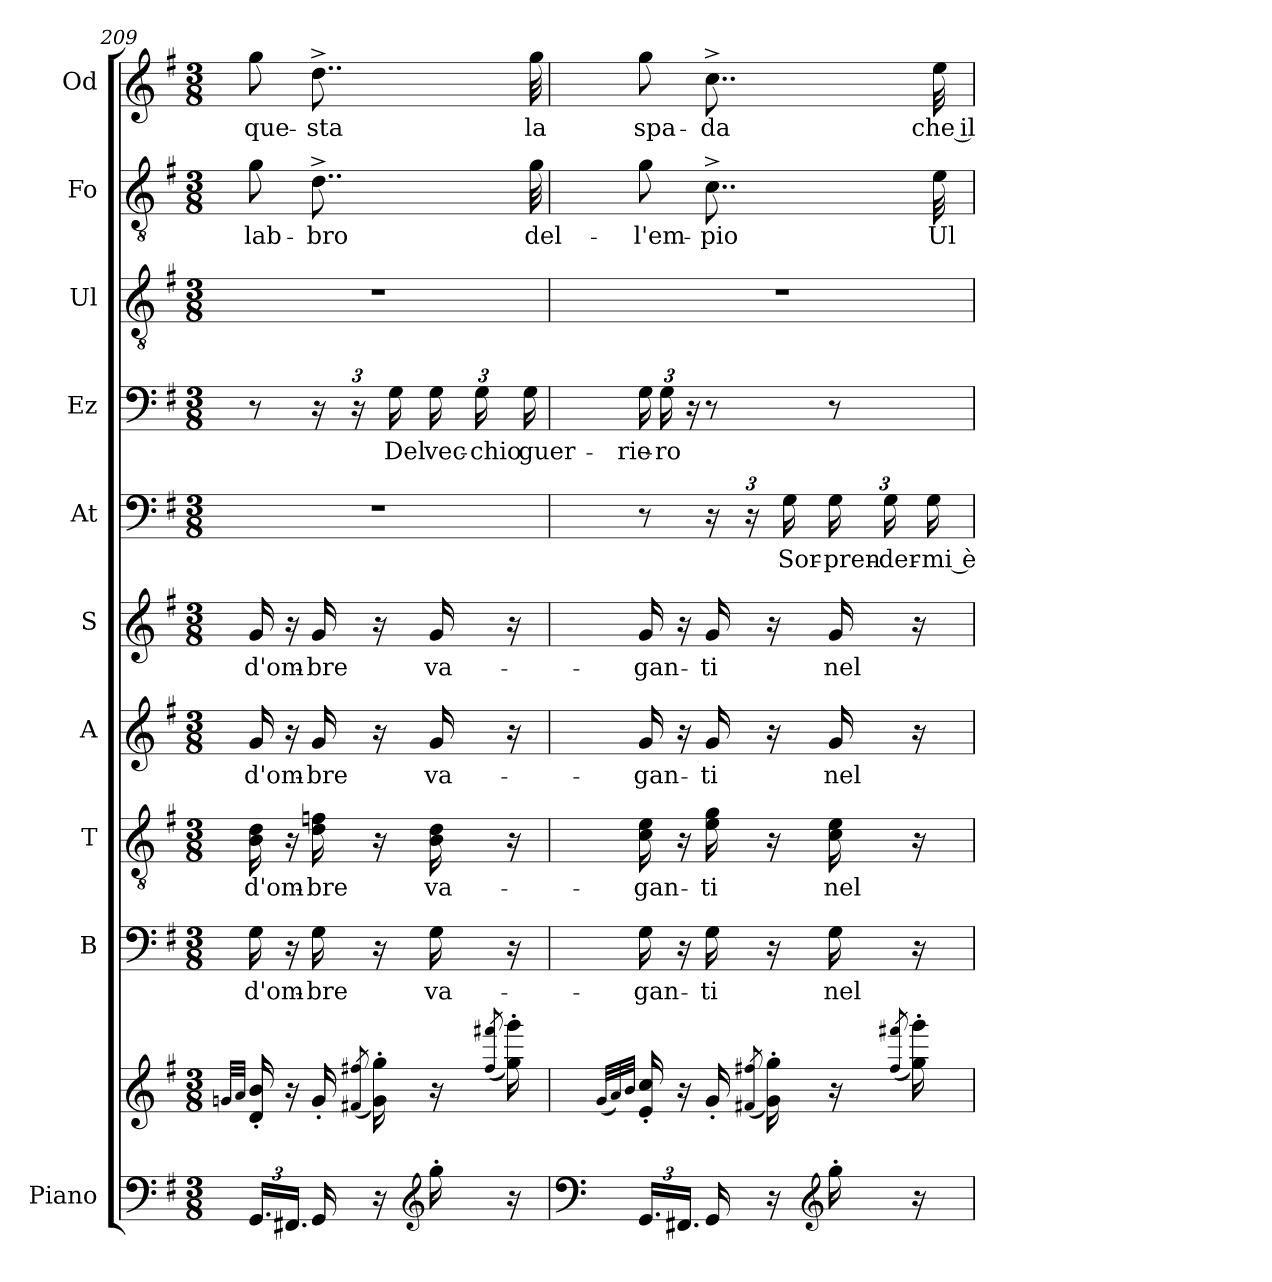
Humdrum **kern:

**kern	**kern	**kern	**text	**kern	**text	**kern	**text	**kern	**text	**kern	**text	**kern	**text	**kern	**kern	**text	**kern	**text
*part10	*part10	*part9	*part9	*part8	*part8	*part7	*part7	*part6	*part6	*part5	*part5	*part4	*part4	*part3	*part2	*part2	*part1	*part1
*staff11	*staff10	*staff9	*staff9	*staff8	*staff8	*staff7	*staff7	*staff6	*staff6	*staff5	*staff5	*staff4	*staff4	*staff3	*staff2	*staff2	*staff1	*staff1
*I"Piano	*	*I"B	*	*I"T	*	*I"A	*	*I"S	*	*I"At	*	*I"Ez	*	*I"Ul	*I"Fo	*	*I"Od	*
*I'Pno	*	*I'B	*	*I'T	*	*I'A	*	*I'S	*	*I'At	*	*I'Ez	*	*I'Ul	*I'Fo	*	*I'Od	*
!!LO:PB:g=z
*clefF4	*clefG2	*clefF4	*	*clefGv2	*	*clefG2	*	*clefG2	*	*clefF4	*	*clefF4	*	*clefGv2	*clefGv2	*	*clefG2	*
*k[f#]	*k[f#]	*k[f#]	*	*k[f#]	*	*k[f#]	*	*k[f#]	*	*k[f#]	*	*k[f#]	*	*k[f#]	*k[f#]	*	*k[f#]	*
*M3/8	*M3/8	*M3/8	*	*M3/8	*	*M3/8	*	*M3/8	*	*M3/8	*	*M3/8	*	*M3/8	*M3/8	*	*M3/8	*
=209	=209	=209	=209	=209	=209	=209	=209	=209	=209	=209	=209	=209	=209	=209	=209	=209	=209	=209
.	32qgn/LLL	.	.	.	.	.	.	.	.	.	.	.	.	.	.	.	.	.
.	32qa/JJJ	.	.	.	.	.	.	.	.	.	.	.	.	.	.	.	.	.
!	!	!	!LO:LY:b	!	!LO:LY:b	!	!LO:LY:b	!	!LO:LY:b	!	!	!	!	!	!	!LO:LY:b	!	!LO:LY:b
24.GG/L	16d/' 16b/'	16G\	d'om-	16B!\ 16d\	d'om-	16g/	d'om-	16g/	d'om-	4.r	.	8r	.	4.r	8g\	lab-	8gg\	que-
24.FF#X/J	16r	16r	.	16r	.	16r	.	16r	.	.	.	.	.	.	.	.	.	.
!	!	!	!LO:LY:b	!	!LO:LY:b	!	!LO:LY:b	!	!LO:LY:b	!	!	!	!	!	!	!	!	!
*	*	*	*	*	*	*	*	*	*	*	*	*Xbrackettup	*	*	*	*	*	*
!	!	!	!	!	!	!	!	!	!	!	!	!	!	!	!	!LO:LY:b	!	!LO:LY:b
16GG/	16g'/	16G\	-bre	16d!\ 16fn\	-bre	16g/	-bre	16g/	-bre	.	.	24r	.	.	8..d^\	-bro	8..dd^\	-sta
.	.	.	.	.	.	.	.	.	.	.	.	24r	.	.	.	.	.	.
.	(<8qf#X/ 8qff#X/	.	.	.	.	.	.	.	.	.	.	.	.	.	.	.	.	.
16r	16g\' 16gg\')	16r	.	16r	.	16r	.	16r	.	.	.	.	.	.	.	.	.	.
!	!	!	!	!	!	!	!	!	!	!	!	!	!LO:LY:b	!	!	!	!	!
.	.	.	.	.	.	.	.	.	.	.	.	24G\	Del	.	.	.	.	.
*clefG2	*	*	*	*	*	*	*	*	*	*	*	*	*	*	*	*	*	*
!	!	!	!LO:LY:b	!	!LO:LY:b	!	!LO:LY:b	!	!LO:LY:b	!	!	!	!LO:LY:b	!	!	!	!	!
16gg'\	16r	16G\	va-	16B!\ 16d\	va-	16g/	va-	16g/	va-	.	.	24G\	vec-	.	.	.	.	.
!	!	!	!	!	!	!	!	!	!	!	!	!	!LO:LY:b	!	!	!	!	!
.	.	.	.	.	.	.	.	.	.	.	.	24G\	-chio	.	.	.	.	.
.	(<8qff#/ 8qfff#X/	.	.	.	.	.	.	.	.	.	.	.	.	.	.	.	.	.
16r	16gg\' 16ggg\')	16r	.	16r	.	16r	.	16r	.	.	.	.	.	.	.	.	.	.
!	!	!	!	!	!	!	!	!	!	!	!	!	!LO:LY:b	!	!	!	!	!
.	.	.	.	.	.	.	.	.	.	.	.	24G\	guer-	.	.	.	.	.
!	!	!	!	!	!	!	!	!	!	!	!	!	!	!	!	!LO:LY:b	!	!LO:LY:b
.	.	.	.	.	.	.	.	.	.	.	.	.	.	.	32g\	del-	32gg\	la
=210	=210	=210	=210	=210	=210	=210	=210	=210	=210	=210	=210	=210	=210	=210	=210	=210	=210	=210
*clefF4	*	*	*	*	*	*	*	*	*	*	*	*	*	*	*	*	*	*
.	(<32qg/LLL	.	.	.	.	.	.	.	.	.	.	.	.	.	.	.	.	.
.	32qa/)	.	.	.	.	.	.	.	.	.	.	.	.	.	.	.	.	.
.	32qb/JJJ	.	.	.	.	.	.	.	.	.	.	.	.	.	.	.	.	.
!	!	!	!LO:LY:b	!	!LO:LY:b	!	!LO:LY:b	!	!LO:LY:b	!	!	!	!LO:LY:b	!	!	!LO:LY:b	!	!LO:LY:b
24.GG/L	16e/' 16cc/'	16G\	-gan-	16c!\ 16e\	-gan-	16g/	-gan-	16g/	-gan-	8r	.	24G\	-rie-	4.r	8g\	-l'em-	8gg\	spa-
!	!	!	!	!	!	!	!	!	!	!	!	!	!LO:LY:b	!	!	!	!	!
.	.	.	.	.	.	.	.	.	.	.	.	24G\	-ro	.	.	.	.	.
24.FF#X/J	16r	16r	.	16r	.	16r	.	16r	.	.	.	.	.	.	.	.	.	.
.	.	.	.	.	.	.	.	.	.	.	.	24r	.	.	.	.	.	.
!	!	!	!LO:LY:b	!	!LO:LY:b	!	!LO:LY:b	!	!LO:LY:b	!	!	!	!	!	!	!	!	!
*	*	*	*	*	*	*	*	*	*	*Xbrackettup	*	*	*	*	*	*	*	*
!	!	!	!	!	!	!	!	!	!	!	!	!	!	!	!	!LO:LY:b	!	!LO:LY:b
16GG/	16g'/	16G\	-ti	16e!\ 16g\	-ti	16g/	-ti	16g/	-ti	24r	.	8r	.	.	8..c^\	-pio	8..cc^\	-da
.	.	.	.	.	.	.	.	.	.	24r	.	.	.	.	.	.	.	.
.	(<8qf#X/ 8qff#X/	.	.	.	.	.	.	.	.	.	.	.	.	.	.	.	.	.
16r	16g\' 16gg\')	16r	.	16r	.	16r	.	16r	.	.	.	.	.	.	.	.	.	.
!	!	!	!	!	!	!	!	!	!	!	!LO:LY:b	!	!	!	!	!	!	!
.	.	.	.	.	.	.	.	.	.	24G\	Sor-	.	.	.	.	.	.	.
*clefG2	*	*	*	*	*	*	*	*	*	*	*	*	*	*	*	*	*	*
!	!	!	!LO:LY:b	!	!LO:LY:b	!	!LO:LY:b	!	!LO:LY:b	!	!LO:LY:b	!	!	!	!	!	!	!
16gg'\	16r	16G\	nel	16c!\ 16e\	nel	16g/	nel	16g/	nel	24G\	-pren-	8r	.	.	.	.	.	.
!	!	!	!	!	!	!	!	!	!	!	!LO:LY:b	!	!	!	!	!	!	!
.	.	.	.	.	.	.	.	.	.	24G\	-der-	.	.	.	.	.	.	.
.	(<8qff#/ 8qfff#X/	.	.	.	.	.	.	.	.	.	.	.	.	.	.	.	.	.
16r	16gg\' 16ggg\')	16r	.	16r	.	16r	.	16r	.	.	.	.	.	.	.	.	.	.
!	!	!	!	!	!	!	!	!	!	!	!LO:LY:b	!	!	!	!	!	!	!
.	.	.	.	.	.	.	.	.	.	24G\	-mi è	.	.	.	.	.	.	.
!	!	!	!	!	!	!	!	!	!	!	!	!	!	!	!	!LO:LY:b	!	!LO:LY:b
.	.	.	.	.	.	.	.	.	.	.	.	.	.	.	32e\	Ul-	32ee\	che il
=	=	=	=	=	=	=	=	=	=	=	=	=	=	=	=	=	=	=
*-	*-	*-	*-	*-	*-	*-	*-	*-	*-	*-	*-	*-	*-	*-	*-	*-	*-	*-
